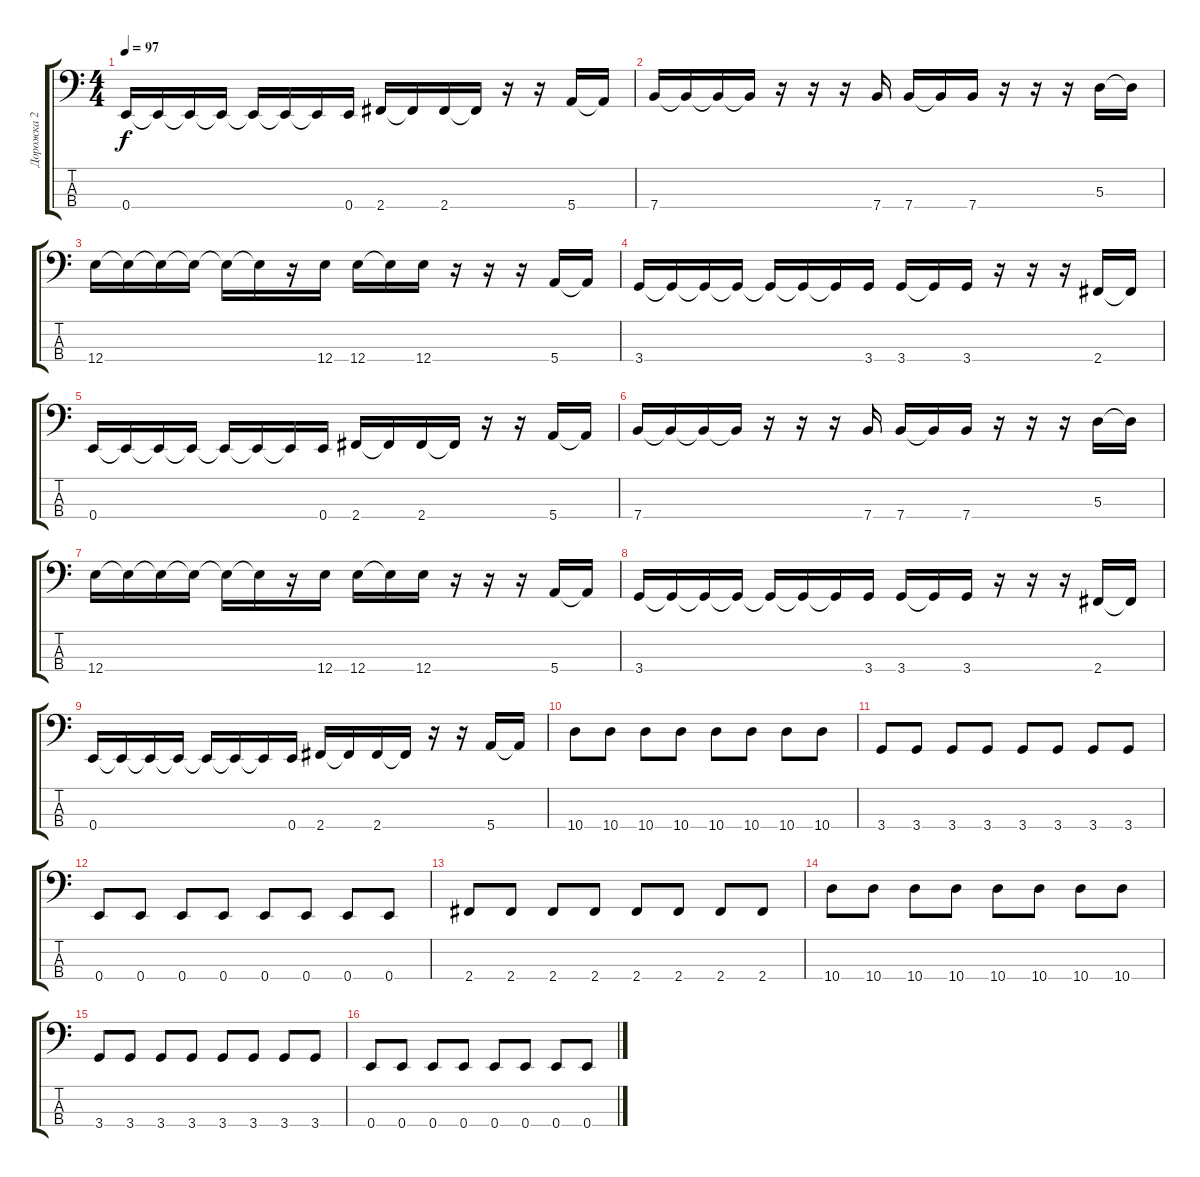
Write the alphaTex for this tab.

\track ("Дорожка 2" "Дорожка 2") {instrument electricbassfinger}
\staff {score tabs}
\tuning (G2 D2 A1 E1) {hide}
\ts (4 4)
\tempo 97
\clef f4
\ks c
0.4.16{dy f} 0.4{t}.16 0.4{t}.16 0.4{t}.16 0.4{t}.16 0.4{t}.16 0.4{t}.16 0.4.16 2.4.16 2.4{t}.16 2.4.16 2.4{t}.16 r.16 r.16 5.4.16 5.4{t}.16 |
7.4.16 7.4{t}.16 7.4{t}.16 7.4{t}.16 r.16 r.16 r.16 7.4.16 7.4.16 7.4{t}.16 7.4.16 r.16 r.16 r.16 5.3.16 5.3{t}.16 |
12.4.16 12.4{t}.16 12.4{t}.16 12.4{t}.16 12.4{t}.16 12.4{t}.16 r.16 12.4.16 12.4.16 12.4{t}.16 12.4.16 r.16 r.16 r.16 5.4.16 5.4{t}.16 |
3.4.16 3.4{t}.16 3.4{t}.16 3.4{t}.16 3.4{t}.16 3.4{t}.16 3.4{t}.16 3.4.16 3.4.16 3.4{t}.16 3.4.16 r.16 r.16 r.16 2.4.16 2.4{t}.16 |
0.4.16 0.4{t}.16 0.4{t}.16 0.4{t}.16 0.4{t}.16 0.4{t}.16 0.4{t}.16 0.4.16 2.4.16 2.4{t}.16 2.4.16 2.4{t}.16 r.16 r.16 5.4.16 5.4{t}.16 |
7.4.16 7.4{t}.16 7.4{t}.16 7.4{t}.16 r.16 r.16 r.16 7.4.16 7.4.16 7.4{t}.16 7.4.16 r.16 r.16 r.16 5.3.16 5.3{t}.16 |
12.4.16 12.4{t}.16 12.4{t}.16 12.4{t}.16 12.4{t}.16 12.4{t}.16 r.16 12.4.16 12.4.16 12.4{t}.16 12.4.16 r.16 r.16 r.16 5.4.16 5.4{t}.16 |
3.4.16 3.4{t}.16 3.4{t}.16 3.4{t}.16 3.4{t}.16 3.4{t}.16 3.4{t}.16 3.4.16 3.4.16 3.4{t}.16 3.4.16 r.16 r.16 r.16 2.4.16 2.4{t}.16 |
0.4.16 0.4{t}.16 0.4{t}.16 0.4{t}.16 0.4{t}.16 0.4{t}.16 0.4{t}.16 0.4.16 2.4.16 2.4{t}.16 2.4.16 2.4{t}.16 r.16 r.16 5.4.16 5.4{t}.16 |
10.4.8 10.4.8 10.4.8 10.4.8 10.4.8 10.4.8 10.4.8 10.4.8 |
3.4.8 3.4.8 3.4.8 3.4.8 3.4.8 3.4.8 3.4.8 3.4.8 |
0.4.8 0.4.8 0.4.8 0.4.8 0.4.8 0.4.8 0.4.8 0.4.8 |
2.4.8 2.4.8 2.4.8 2.4.8 2.4.8 2.4.8 2.4.8 2.4.8 |
10.4.8 10.4.8 10.4.8 10.4.8 10.4.8 10.4.8 10.4.8 10.4.8 |
3.4.8 3.4.8 3.4.8 3.4.8 3.4.8 3.4.8 3.4.8 3.4.8 |
0.4.8 0.4.8 0.4.8 0.4.8 0.4.8 0.4.8 0.4.8 0.4.8
